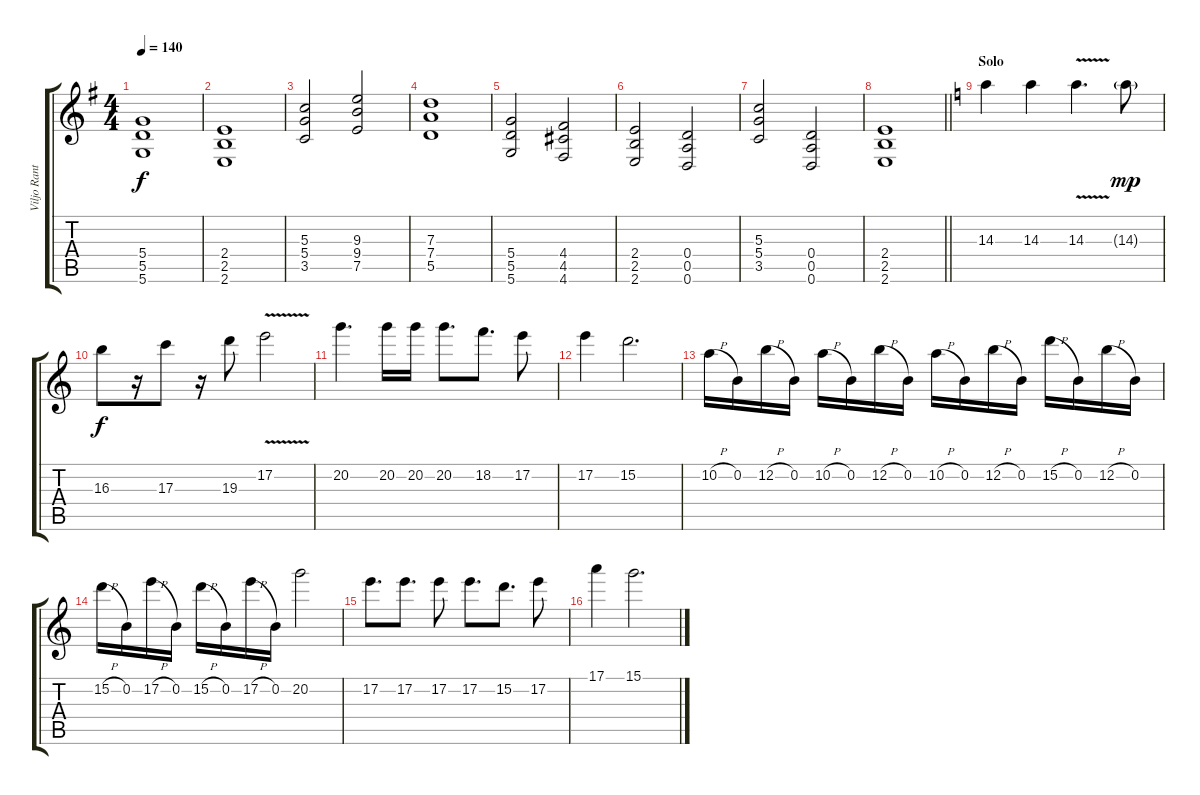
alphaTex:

\track ("Viljo Rantanen" "Viljo Rant") {instrument distortionguitar}
\staff {score tabs}
\tuning (E4 B3 G3 D3 A2 D2) {hide}
\ts (4 4)
\tempo 140
\clef g2
\ks eminor
(5.4 5.5 5.6).1{dy f} |
(2.4 2.5 2.6).1 |
(5.3 5.4 3.5).2 (9.3 9.4 7.5).2 |
(7.3 7.4 5.5).1 |
(5.4 5.5 5.6).2 (4.4 4.5 4.6).2 |
(2.4 2.5 2.6).2 (0.4 0.5 0.6).2 |
(5.3 5.4 3.5).2 (0.4 0.5 0.6).2 |
\barLineRight lightlight
(2.4 2.5 2.6).1 |
\section ("" "Solo")
\ks aminor
14.3.4 14.3.4 14.3{v}.4{d} 14.3{g}.8{dy mp} |
16.3.8{dy f} r.16 17.3.8 r.16 19.3.8 17.2{v}.2 |
20.2.4{d} 20.2.16 20.2.16 20.2.8{d} 18.2.8{d} 17.2.8 |
17.2.4 15.2.2{d} |
10.2{h}.16 0.2.16 12.2{h}.16 0.2.16 10.2{h}.16 0.2.16 12.2{h}.16 0.2.16 10.2{h}.16 0.2.16 12.2{h}.16 0.2.16 15.2{h}.16 0.2.16 12.2{h}.16 0.2.16 |
15.2{h}.16 0.2.16 17.2{h}.16 0.2.16 15.2{h}.16 0.2.16 17.2{h}.16 0.2.16 20.2.2 |
17.2.8{d} 17.2.8{d} 17.2.8 17.2.8{d} 15.2.8{d} 17.2.8 |
17.1.4 15.1.2{d}
